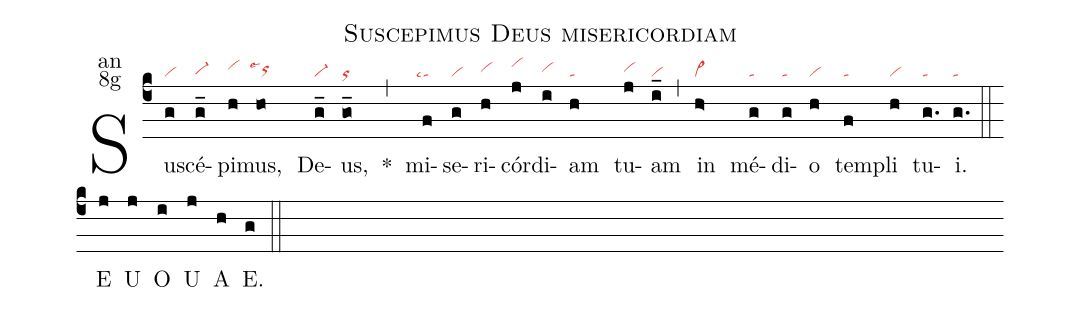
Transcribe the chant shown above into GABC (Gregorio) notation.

name:Suscepimus Deus misericordiam;
office-part:an;
mode:8g;
nabc-lines:1;
%%
(c4) Su(g|vi)scé(g_|vi-hg)pi(h|vihi)mus,(ho|``orhhlse1) De(g_|vi-)us,(go_|or) <sp>*</sp>(,) mi(f|``talsc1)se(g|vi)ri(h|vihh)cór(j|vihj)di(i|vihh)am(h|ta) tu(j|vihh)am(i_|vi) (,)
in(h>|vi>) mé(g|ta)di(g|ta)o(h|vi) tem(f|ta)pli(h|vi) tu(g.|ta)i.(g.|ta) (::)
<eu> E(j) U(j) O(i) U(j) A(h) E.(g) </eu> (::)
